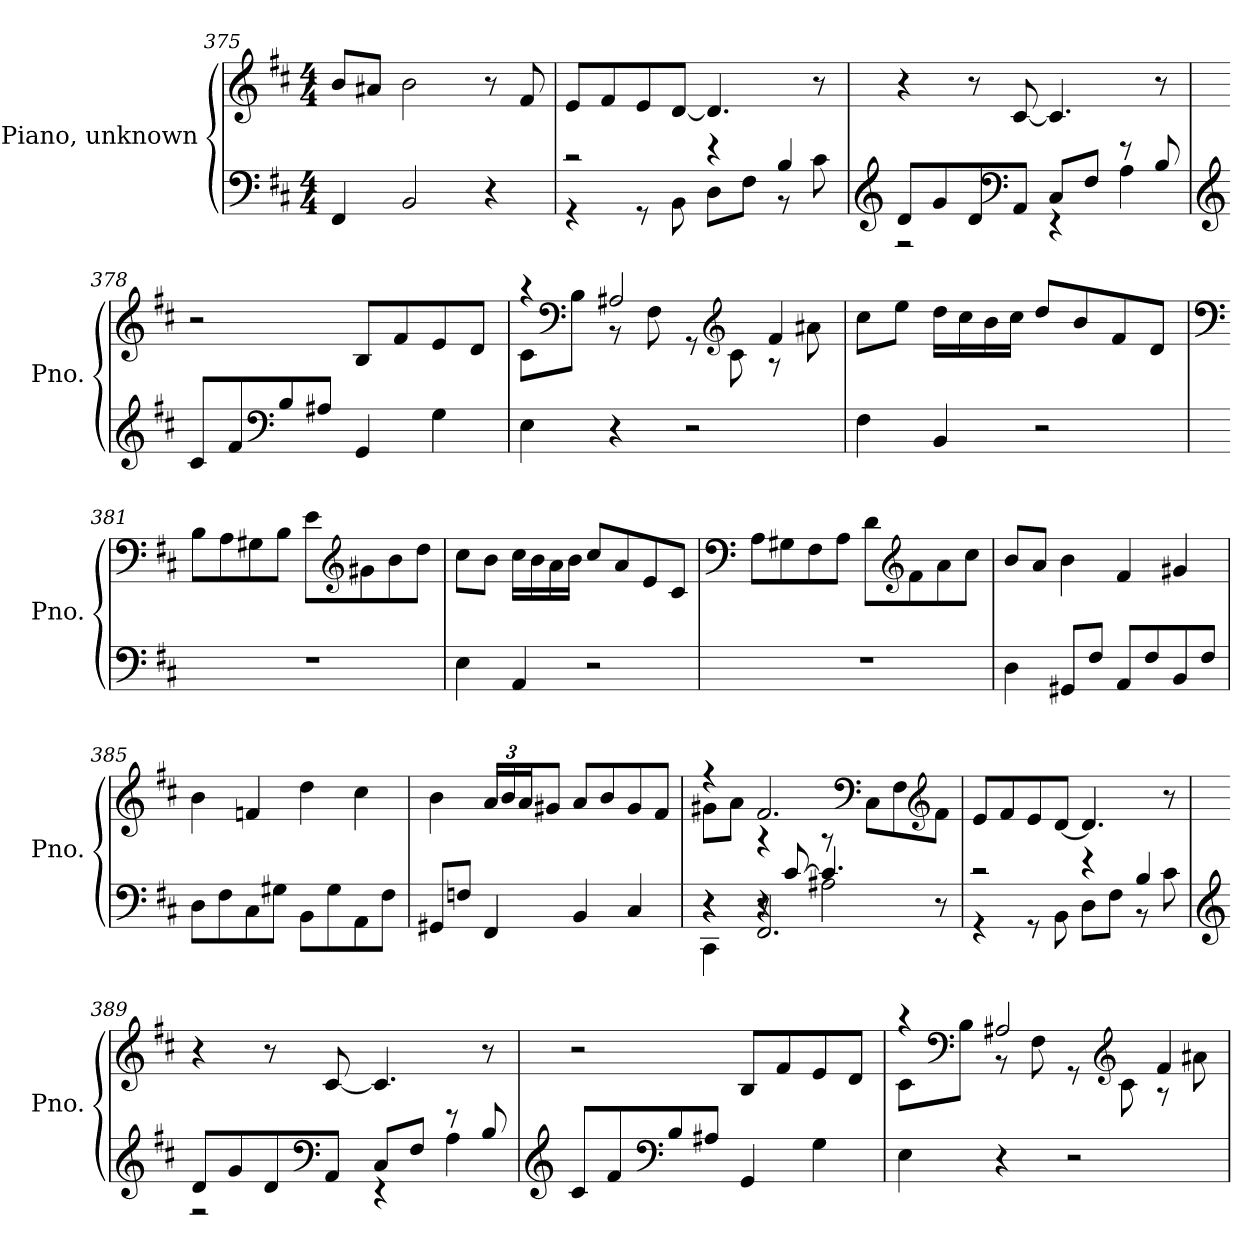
**kern	**kern
*part1	*part1
*staff2	*staff1
*I"Piano, unknown	*
*I'Pno.	*
*clefF4	*clefG2
*k[f#c#]	*k[f#c#]
*M4/4	*M4/4
=375	=375
4FF#/	8b/L
.	8a#X/J
2BB/	2b\
4r	8r
.	8f#/
=376	=376
*^	*
2r	4r	8e/L
.	.	8f#/
.	8r	8e/
.	8BB\	[8d/J
4r	8D\L	4.d/]
.	8F#\J	.
4B/	8r	.
.	8c#\	8r
=377	=377	=377
*clefG2	*	*
8d/L	2r	4r
8g/	.	.
8d/	.	8r
*clefF4	*	*
8AA/J	.	[8c#/
8C#/L	4r	4.c#/]
8F#/J	.	.
8r	4A\	.
8B/	.	8r
*v	*v	*
!!LO:LB:g=z
=378	=378
*clefG2	*
8c#/L	2r
8f#/	.
*clefF4	*
8B/	.
8A#X/J	.
4GG/	8B/L
.	8f#/
4G\	8e/
.	8d/J
=379	=379
*	*^
4E\	4r	8c#\L
*	*clefF4	*
.	.	8B\J
4r	2A#X/	8r
.	.	8F#\
2r	.	8r
*	*clefG2	*
.	.	8c#\
.	4f#/	8r
.	.	8a#X\
*	*v	*v
=380	=380
4F#\	8cc#\L
.	8ee\J
4BB/	16dd\LL
.	16cc#\
.	16b\
.	16cc#\JJ
2r	8dd/L
.	8b/
.	8f#/
.	8d/J
!!LO:PB:g=z
=381	=381
*	*clefF4
1r	8B\L
.	8A\
.	8G#X\
.	8B\J
.	8e\L
*	*clefG2
.	8g#X\
.	8b\
.	8dd\J
=382	=382
4E\	8cc#\L
.	8b\J
4AA/	16cc#\LL
.	16b\
.	16a\
.	16b\JJ
2r	8cc#/L
.	8a/
.	8e/
.	8c#/J
=383	=383
*	*clefF4
1r	8A\L
.	8G#X\
.	8F#\
.	8A\J
.	8d\L
*	*clefG2
.	8f#\
.	8a\
.	8cc#\J
=384	=384
4D\	8b/L
.	8a/J
8GG#X/L	4b\
8F#/J	.
8AA/L	4f#/
8F#/	.
8BB/	4g#X/
8F#/J	.
!!LO:LB:g=z
=385	=385
8D\L	4b\
8F#\	.
8C#\	4fn/
8G#X\J	.
8BB\L	4dd\
8G#\	.
8AA\	4cc#\
8F#\J	.
=386	=386
8GG#X/L	4b\
8Fn/J	.
*	*Xbrackettup
4FF#/	24a/LL
.	24b/
.	24a/J
.	8g#X/J
4BB/	8a/L
.	8b/
4C#/	8g#/
.	8f#/J
=387	=387
*^	*^
*	*^	*	*
4r	4CC#\	4r	4r	8g#X\L
.	.	.	.	8a\J
8r	4r	2.FF#/	2.f#/	4r
[8c#/	.	.	.	.
4.c#/]	2A#X\	.	.	8r
*	*	*	*clefF4	*
.	.	.	.	8C#\L
.	.	.	.	8F#\
*	*	*	*clefG2	*
8r	.	.	.	8f#\J
*	*v	*v	*	*
*	*	*v	*v
=388	=388	=388
2r	4r	8e/L
.	.	8f#/
.	8r	8e/
.	8BB\	[8d/J
4r	8D\L	4.d/]
.	8F#\J	.
4B/	8r	.
.	8c#\	8r
!!LO:LB:g=z
=389	=389	=389
*clefG2	*	*
8d/L	2r	4r
8g/	.	.
8d/	.	8r
*clefF4	*	*
8AA/J	.	[8c#/
8C#/L	4r	4.c#/]
8F#/J	.	.
8r	4A\	.
8B/	.	8r
*v	*v	*
=390	=390
*clefG2	*
8c#/L	2r
8f#/	.
*clefF4	*
8B/	.
8A#X/J	.
4GG/	8B/L
.	8f#/
4G\	8e/
.	8d/J
=391	=391
*	*^
4E\	4r	8c#\L
*	*clefF4	*
.	.	8B\J
4r	2A#X/	8r
.	.	8F#\
2r	.	8r
*	*clefG2	*
.	.	8c#\
.	4f#/	8r
.	.	8a#X\
*	*v	*v
=	=
*-	*-
